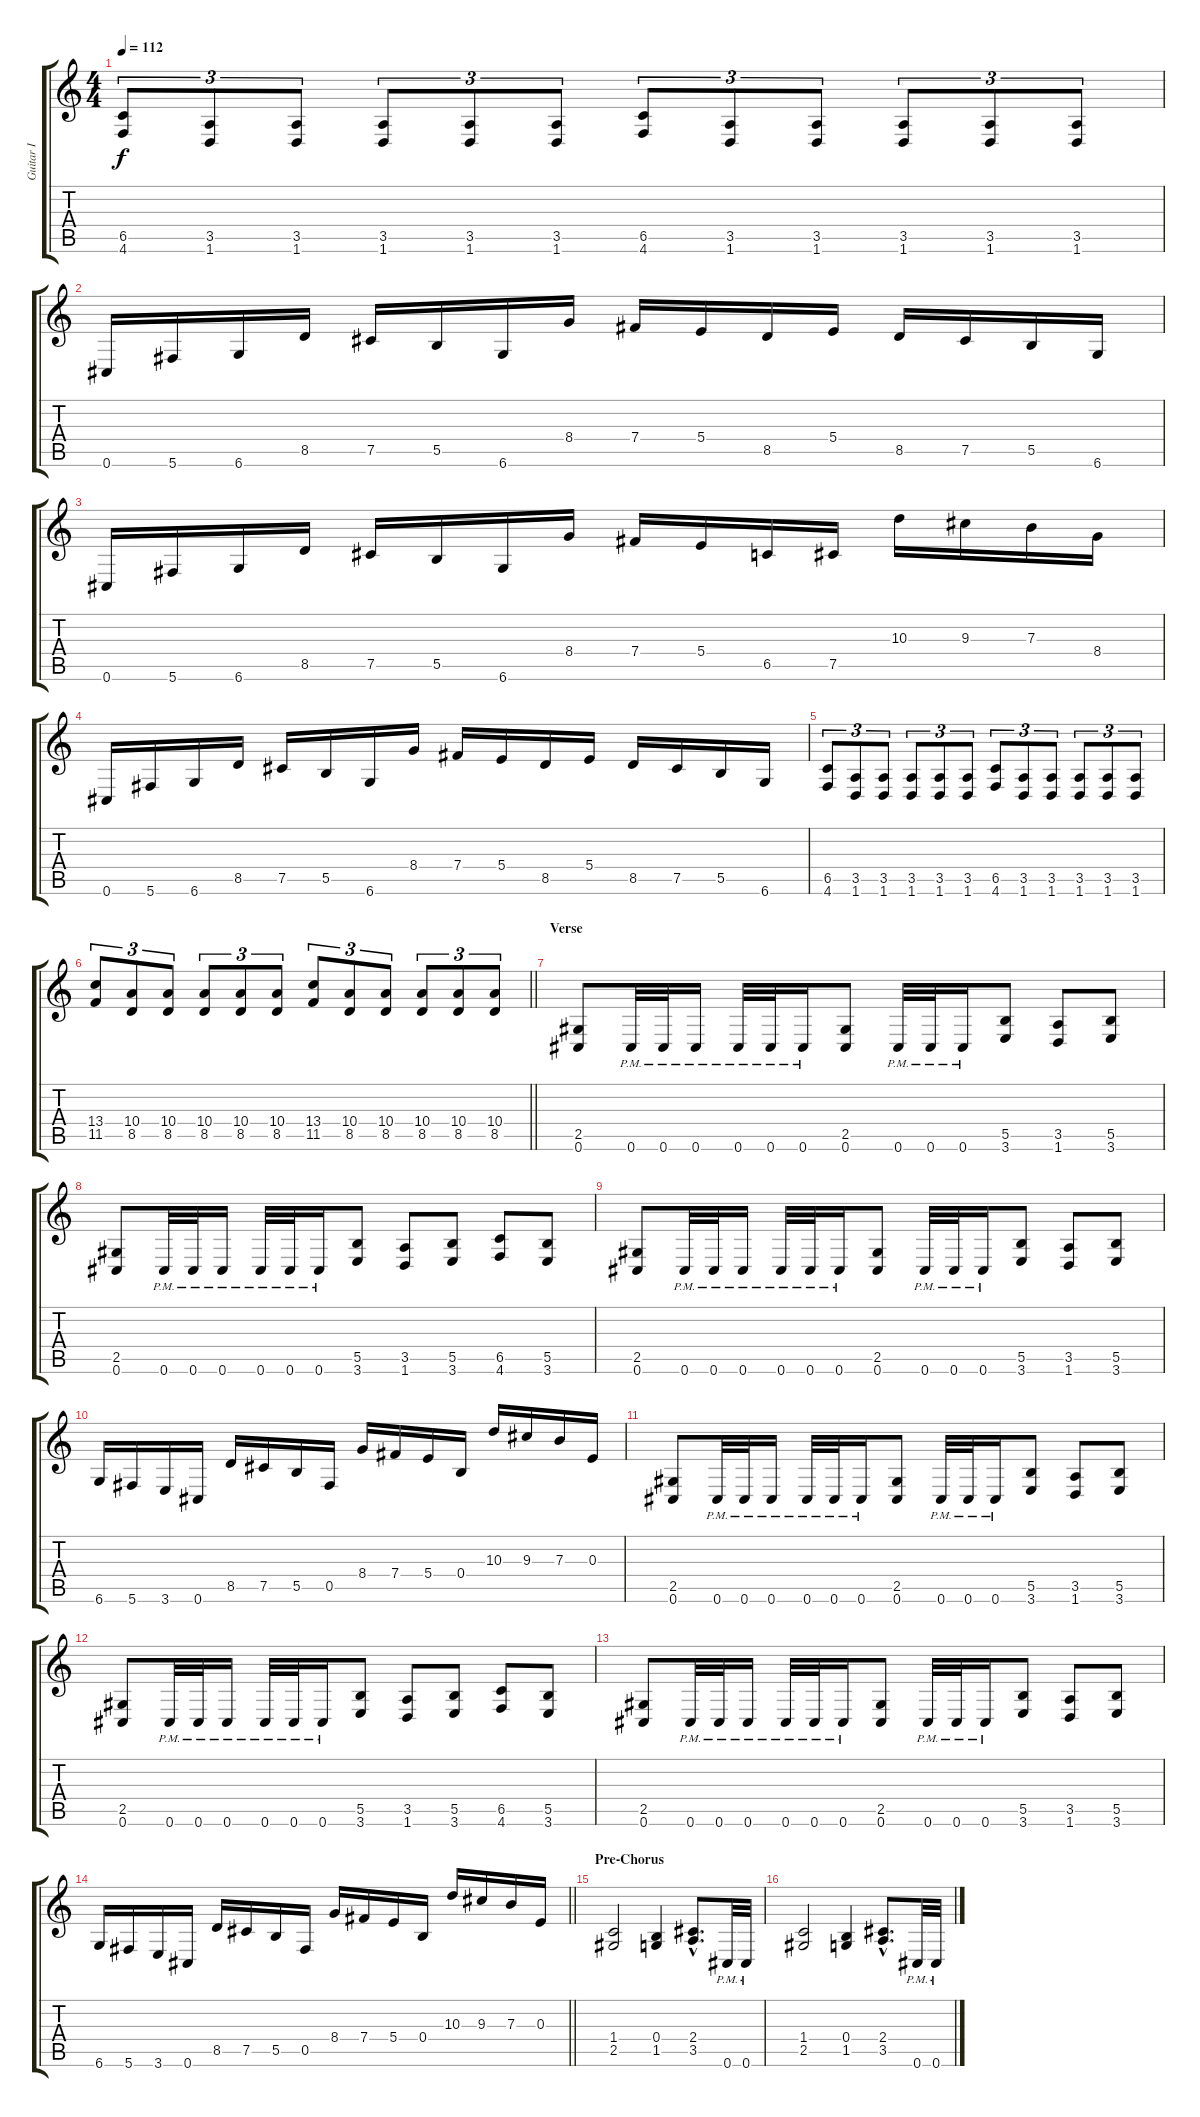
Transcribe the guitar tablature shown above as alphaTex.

\track ("Guitar I" "Guitar I") {instrument distortionguitar}
\staff {score tabs}
\tuning (Db4 Ab3 E3 B2 Gb2 Db2) {hide}
\ts (4 4)
\tempo 112
\clef g2
\ks c
(6.5 4.6).8{tu (3 2) dy f} (3.5 1.6).8{tu (3 2)} (3.5 1.6).8{tu (3 2)} (3.5 1.6).8{tu (3 2)} (3.5 1.6).8{tu (3 2)} (3.5 1.6).8{tu (3 2)} (6.5 4.6).8{tu (3 2)} (3.5 1.6).8{tu (3 2)} (3.5 1.6).8{tu (3 2)} (3.5 1.6).8{tu (3 2)} (3.5 1.6).8{tu (3 2)} (3.5 1.6).8{tu (3 2)} |
0.6.16 5.6.16 6.6.16 8.5.16 7.5.16 5.5.16 6.6.16 8.4.16 7.4.16 5.4.16 8.5.16 5.4.16 8.5.16 7.5.16 5.5.16 6.6.16 |
0.6.16 5.6.16 6.6.16 8.5.16 7.5.16 5.5.16 6.6.16 8.4.16 7.4.16 5.4.16 6.5.16 7.5.16 10.3.16 9.3.16 7.3.16 8.4.16 |
0.6.16 5.6.16 6.6.16 8.5.16 7.5.16 5.5.16 6.6.16 8.4.16 7.4.16 5.4.16 8.5.16 5.4.16 8.5.16 7.5.16 5.5.16 6.6.16 |
(6.5 4.6).8{tu (3 2)} (3.5 1.6).8{tu (3 2)} (3.5 1.6).8{tu (3 2)} (3.5 1.6).8{tu (3 2)} (3.5 1.6).8{tu (3 2)} (3.5 1.6).8{tu (3 2)} (6.5 4.6).8{tu (3 2)} (3.5 1.6).8{tu (3 2)} (3.5 1.6).8{tu (3 2)} (3.5 1.6).8{tu (3 2)} (3.5 1.6).8{tu (3 2)} (3.5 1.6).8{tu (3 2)} |
\barLineRight lightlight
(13.4 11.5).8{tu (3 2)} (10.4 8.5).8{tu (3 2)} (10.4 8.5).8{tu (3 2)} (10.4 8.5).8{tu (3 2)} (10.4 8.5).8{tu (3 2)} (10.4 8.5).8{tu (3 2)} (13.4 11.5).8{tu (3 2)} (10.4 8.5).8{tu (3 2)} (10.4 8.5).8{tu (3 2)} (10.4 8.5).8{tu (3 2)} (10.4 8.5).8{tu (3 2)} (10.4 8.5).8{tu (3 2)} |
\section ("" "Verse")
(2.5 0.6).8 0.6{pm}.32 0.6{pm}.32 0.6{pm}.16 0.6{pm}.32 0.6{pm}.32 0.6{pm}.16 (2.5 0.6).8 0.6{pm}.32 0.6{pm}.32 0.6{pm}.16 (5.5 3.6).8 (3.5 1.6).8 (5.5 3.6).8 |
(2.5 0.6).8 0.6{pm}.32 0.6{pm}.32 0.6{pm}.16 0.6{pm}.32 0.6{pm}.32 0.6{pm}.16 (5.5 3.6).8 (3.5 1.6).8 (5.5 3.6).8 (6.5 4.6).8 (5.5 3.6).8 |
(2.5 0.6).8 0.6{pm}.32 0.6{pm}.32 0.6{pm}.16 0.6{pm}.32 0.6{pm}.32 0.6{pm}.16 (2.5 0.6).8 0.6{pm}.32 0.6{pm}.32 0.6{pm}.16 (5.5 3.6).8 (3.5 1.6).8 (5.5 3.6).8 |
6.6.16 5.6.16 3.6.16 0.6.16 8.5.16 7.5.16 5.5.16 0.5.16 8.4.16 7.4.16 5.4.16 0.4.16 10.3.16 9.3.16 7.3.16 0.3.16 |
(2.5 0.6).8 0.6{pm}.32 0.6{pm}.32 0.6{pm}.16 0.6{pm}.32 0.6{pm}.32 0.6{pm}.16 (2.5 0.6).8 0.6{pm}.32 0.6{pm}.32 0.6{pm}.16 (5.5 3.6).8 (3.5 1.6).8 (5.5 3.6).8 |
(2.5 0.6).8 0.6{pm}.32 0.6{pm}.32 0.6{pm}.16 0.6{pm}.32 0.6{pm}.32 0.6{pm}.16 (5.5 3.6).8 (3.5 1.6).8 (5.5 3.6).8 (6.5 4.6).8 (5.5 3.6).8 |
(2.5 0.6).8 0.6{pm}.32 0.6{pm}.32 0.6{pm}.16 0.6{pm}.32 0.6{pm}.32 0.6{pm}.16 (2.5 0.6).8 0.6{pm}.32 0.6{pm}.32 0.6{pm}.16 (5.5 3.6).8 (3.5 1.6).8 (5.5 3.6).8 |
\barLineRight lightlight
6.6.16 5.6.16 3.6.16 0.6.16 8.5.16 7.5.16 5.5.16 0.5.16 8.4.16 7.4.16 5.4.16 0.4.16 10.3.16 9.3.16 7.3.16 0.3.16 |
\section ("" "Pre-Chorus")
(1.4 2.5).2 (0.4 1.5).4 (2.4{hac} 3.5{hac}).8{d} 0.6{pm}.32 0.6{pm}.32 |
(1.4 2.5).2 (0.4 1.5).4 (2.4{hac} 3.5{hac}).8{d} 0.6{pm}.32 0.6{pm}.32
